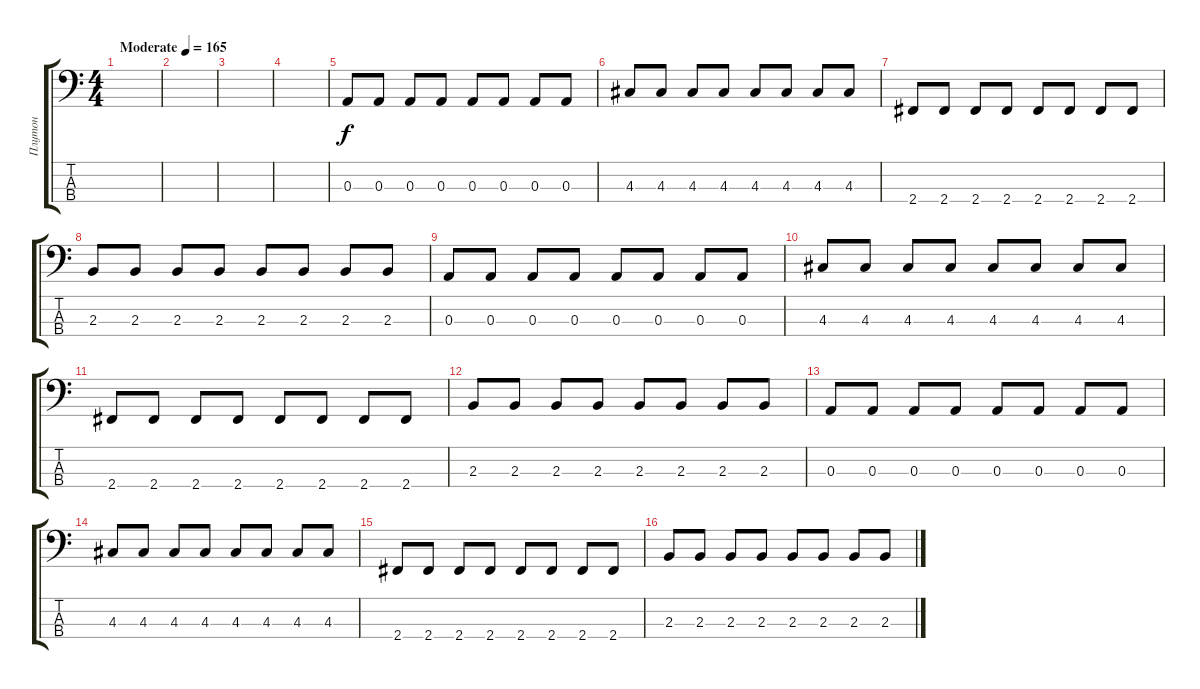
\track ("Плутон" "Плутон") {instrument electricbassfinger}
\staff {score tabs}
\tuning (G2 D2 A1 E1) {hide}
\ts (4 4)
\tempo (165 "Moderate")
\clef f4
\ks c
|
|
|
|
0.3.8 0.3.8 0.3.8 0.3.8 0.3.8 0.3.8 0.3.8 0.3.8 |
4.3.8 4.3.8 4.3.8 4.3.8 4.3.8 4.3.8 4.3.8 4.3.8 |
2.4.8 2.4.8 2.4.8 2.4.8 2.4.8 2.4.8 2.4.8 2.4.8 |
2.3.8 2.3.8 2.3.8 2.3.8 2.3.8 2.3.8 2.3.8 2.3.8 |
0.3.8 0.3.8 0.3.8 0.3.8 0.3.8 0.3.8 0.3.8 0.3.8 |
4.3.8 4.3.8 4.3.8 4.3.8 4.3.8 4.3.8 4.3.8 4.3.8 |
2.4.8 2.4.8 2.4.8 2.4.8 2.4.8 2.4.8 2.4.8 2.4.8 |
2.3.8 2.3.8 2.3.8 2.3.8 2.3.8 2.3.8 2.3.8 2.3.8 |
0.3.8 0.3.8 0.3.8 0.3.8 0.3.8 0.3.8 0.3.8 0.3.8 |
4.3.8 4.3.8 4.3.8 4.3.8 4.3.8 4.3.8 4.3.8 4.3.8 |
2.4.8 2.4.8 2.4.8 2.4.8 2.4.8 2.4.8 2.4.8 2.4.8 |
2.3.8 2.3.8 2.3.8 2.3.8 2.3.8 2.3.8 2.3.8 2.3.8
